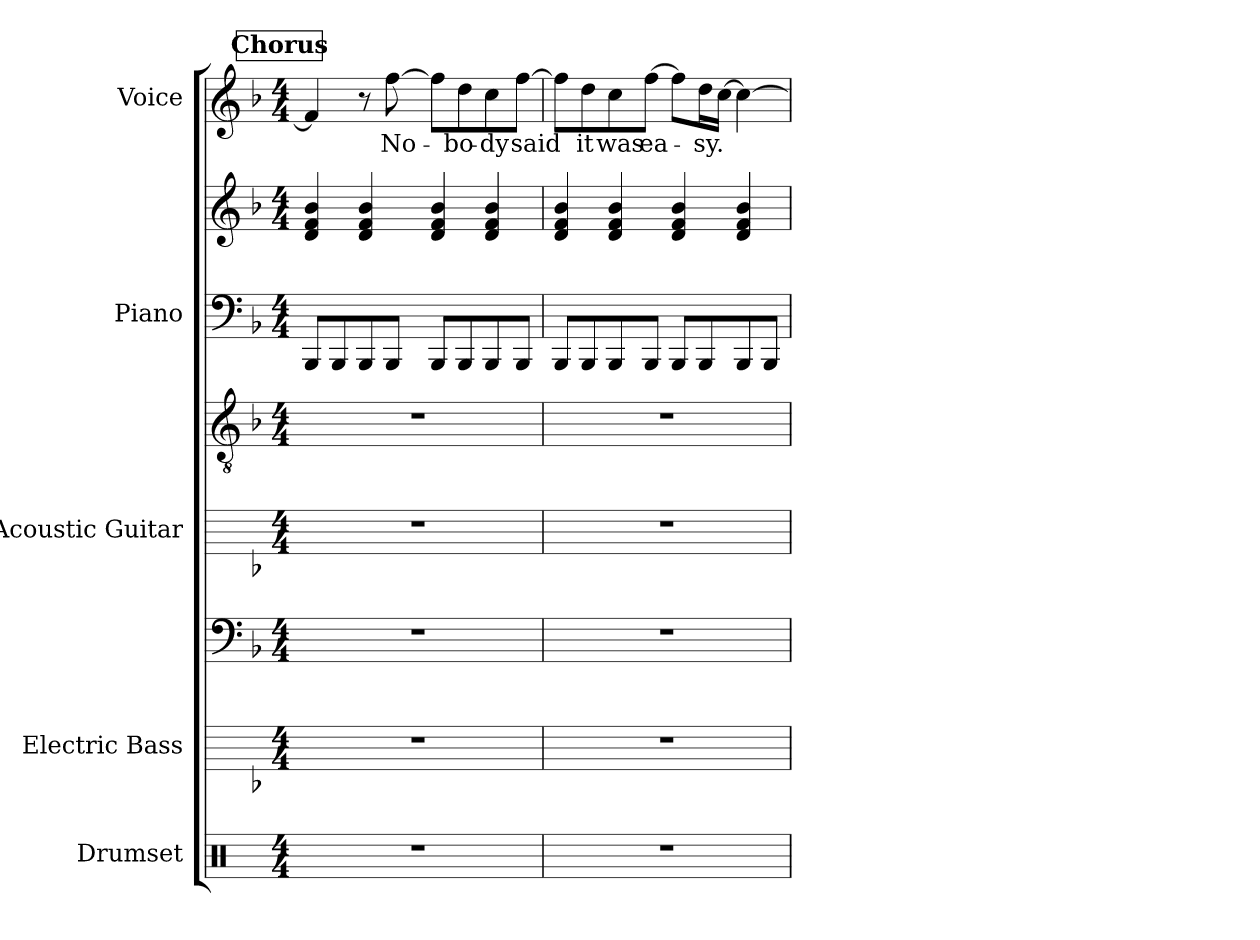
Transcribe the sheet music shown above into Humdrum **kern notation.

**kern	**kern	**kern	**kern	**kern	**kern	**kern	**kern	**text
*part5	*part4	*part4	*part3	*part3	*part2	*part2	*part1	*part1
*staff8	*staff7	*staff6	*staff5	*staff4	*staff3	*staff2	*staff1	*staff1
*I"Drumset	*I"Electric Bass	*	*I"Acoustic Guitar	*	*I"Piano	*	*I"Voice	*
*I'Drs.	*I'El. B.	*	*I'Guit.	*	*I'Pno.	*	*I'Vo.	*
!!LO:LB:g=z
*clefX	*	*clefF4	*	*clefGv2	*clefF4	*clefG2	*clefG2	*
*	*ITrd7c12	*ITrd7c12	*	*	*	*	*	*
*k[]	*k[b-]	*k[b-]	*k[b-]	*k[b-]	*k[b-]	*k[b-]	*k[b-]	*
*M4/4	*M4/4	*M4/4	*M4/4	*M4/4	*M4/4	*M4/4	*M4/4	*
!!LO:REH:place=s1:a:B:fs=14:t=Chorus
=25	=25	=25	=25	=25	=25	=25	=25	=25
1r	1r	1r	1r	1r	8BBB-/L	4d/ 4f/ 4b-/	4f/]	.
.	.	.	.	.	8BBB-/	.	.	.
.	.	.	.	.	8BBB-/	4d/ 4f/ 4b-/	8r	.
!	!	!	!	!	!	!	!	!LO:LY:b
.	.	.	.	.	8BBB-/J	.	[8ff\	No-
.	.	.	.	.	8BBB-/L	4d/ 4f/ 4b-/	8ff\L]	.
!	!	!	!	!	!	!	!	!LO:LY:b
.	.	.	.	.	8BBB-/	.	8dd\	-bo-
!	!	!	!	!	!	!	!	!LO:LY:b
.	.	.	.	.	8BBB-/	4d/ 4f/ 4b-/	8cc\	-dy
!	!	!	!	!	!	!	!	!LO:LY:b
.	.	.	.	.	8BBB-/J	.	[8ff\J	said
=26	=26	=26	=26	=26	=26	=26	=26	=26
1r	1r	1r	1r	1r	8BBB-/L	4d/ 4f/ 4b-/	8ff\L]	.
!	!	!	!	!	!	!	!	!LO:LY:b
.	.	.	.	.	8BBB-/	.	8dd\	it
!	!	!	!	!	!	!	!	!LO:LY:b
.	.	.	.	.	8BBB-/	4d/ 4f/ 4b-/	8cc\	was
!	!	!	!	!	!	!	!	!LO:LY:b
.	.	.	.	.	8BBB-/J	.	[8ff\J	ea-
.	.	.	.	.	8BBB-/L	4d/ 4f/ 4b-/	8ff\L]	.
!	!	!	!	!	!	!	!	!LO:LY:b
.	.	.	.	.	8BBB-/	.	16dd\L	-sy.
.	.	.	.	.	.	.	[16cc\JJ	.
.	.	.	.	.	8BBB-/	4d/ 4f/ 4b-/	4cc\_	.
.	.	.	.	.	8BBB-/J	.	.	.
=	=	=	=	=	=	=	=	=
*-	*-	*-	*-	*-	*-	*-	*-	*-
